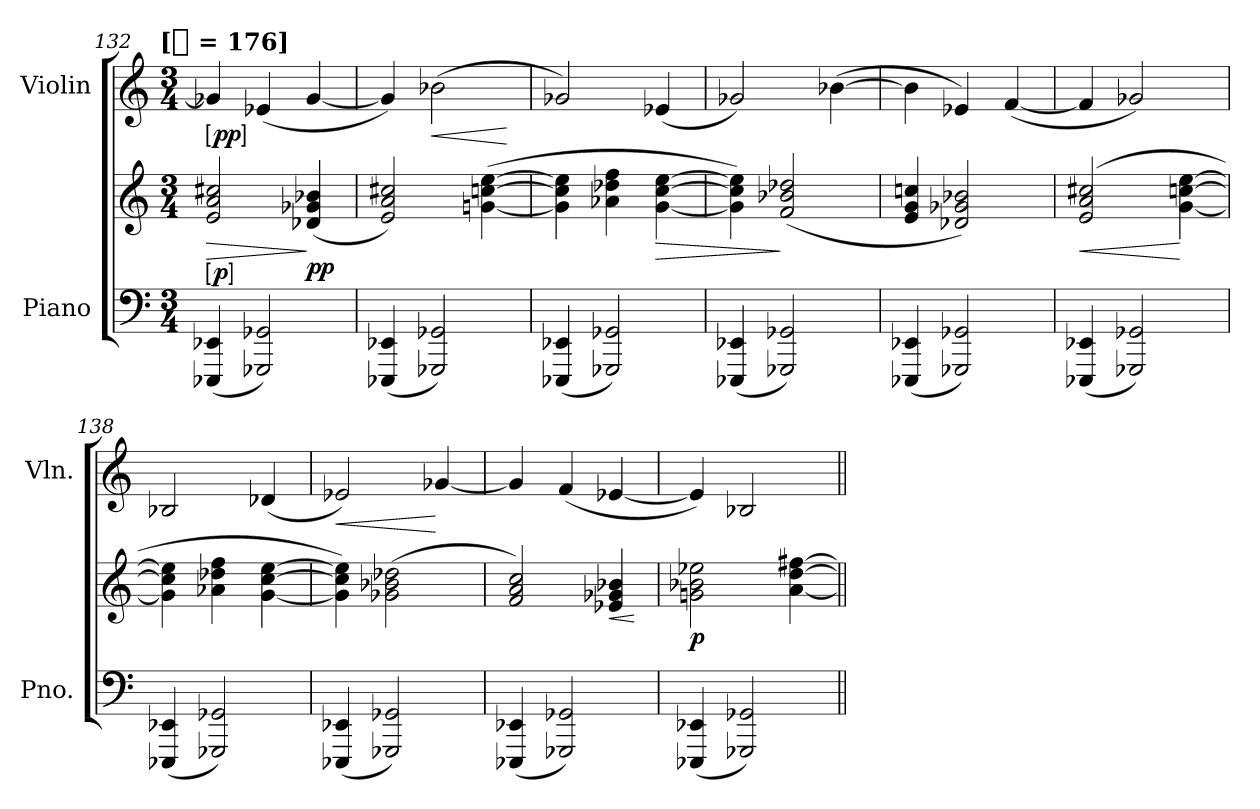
**kern	**kern	**dynam	**kern	**dynam
*part2	*part2	*part2	*part1	*part1
*staff3	*staff2	*staff2/3	*staff1	*staff1
*I"Piano	*	*	*I"Violin	*
*I'Pno.	*	*	*I'Vln.	*
*clefF4	*clefG2	*	*clefG2	*
*k[]	*k[]	*	*k[]	*
*C:	*C:	*	*C:	*
!!LO:TX:omd:t=[[quarter] = 176]
*M3/4	*M3/4	*	*M3/4	*
*MM176	*MM176	*	*MM176	*
=132	=132	=132	=132	=132
!	!	!LO:HP:b	!	!
!	!	!LO:DY:n=1:ed=brack	!	!LO:DY:ed=brack
(4EEE-X 4EE-X	2e 2a 2cc#X	> p	4g-X]	pp
2GGG-X 2GG-X)	.	.	(4e-X	.
.	(4d-X 4g-X 4b-X	] pp	[4g-	.
=133	=133	=133	=133	=133
(4EEE-X 4EE-X	2e 2a 2cc#X)	.	4g-])	.
!	!	!	!	!LO:HP:b
2GGG-X 2GG-X)	.	.	(2b-X	<
.	([4gn [4ccn [4ee	.	.	.
.	.	.	.	[
=134	=134	=134	=134	=134
(4EEE-X 4EE-X	4g] 4cc] 4ee]	.	2g-X)	.
2GGG-X 2GG-X)	4a-X 4dd-X 4ff	.	.	.
!	!	!LO:HP:b	!	!
.	[4g [4cc [4ee	>	(4e-X	.
=135	=135	=135	=135	=135
(4EEE-X 4EE-X	4g] 4cc] 4ee])	.	2g-X)	.
2GGG-X 2GG-X)	(2f 2b-X 2dd-X	]	.	.
.	.	.	([4b-X	.
=136	=136	=136	=136	=136
(4EEE-X 4EE-X	4e 4g 4ccn	.	4b-]	.
2GGG-X 2GG-X)	2d-X 2g-X 2b-X)	.	4e-X)	.
.	.	.	([4f	.
=137	=137	=137	=137	=137
!	!	!LO:HP:b	!	!
(4EEE-X 4EE-X	(2e 2a 2cc#X	<	4f]	.
2GGG-X 2GG-X)	.	.	2g-X)	.
.	[4g [4ccn [4ee	[	.	.
=138	=138	=138	=138	=138
(4EEE-X 4EE-X	4g] 4cc] 4ee]	.	2B-X	.
2GGG-X 2GG-X)	4a-X 4dd-X 4ff	.	.	.
.	[4g [4cc [4ee	.	(4d-X	.
=139	=139	=139	=139	=139
!	!	!	!	!LO:HP:b
(4EEE-X 4EE-X	4g] 4cc] 4ee])	.	2e-X)	<
2GGG-X 2GG-X)	(2g-X 2b-X 2dd-X	.	.	.
.	.	.	[4g-X	[
=140	=140	=140	=140	=140
(4EEE-X 4EE-X	2f 2a 2cc)	.	4g-]	.
2GGG-X 2GG-X)	.	.	(4f	.
!	!	!LO:HP:b	!	!
.	4e-X 4g-X 4b-X	<	[4e-X	.
.	.	[	.	.
=141	=141	=141	=141	=141
(4EEE-X 4EE-X	2gn 2b-X 2ee-X	p	4e-])	.
2GGG-X 2GG-X)	.	.	2B-X	.
.	[4a [4dd [4ff#X	.	.	.
=||	=||	=||	=||	=||
*-	*-	*-	*-	*-
